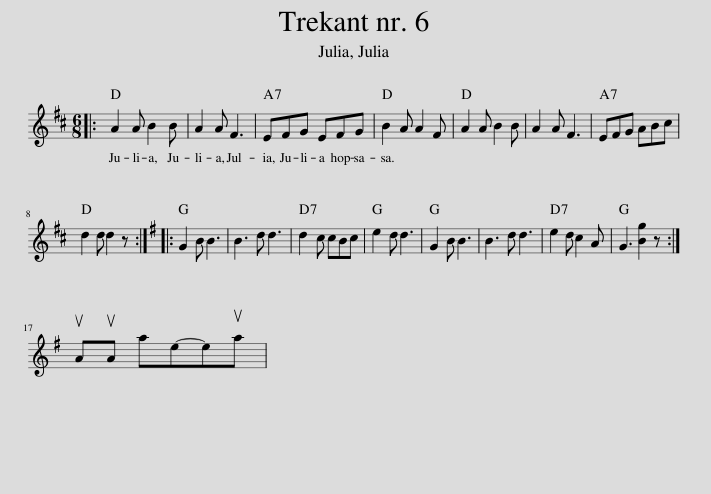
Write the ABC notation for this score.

X:1
L:1/8
M:6/8
I:linebreak $
K:D
V:1 treble
V:1
|: A2 A B2 B | A2 A F3 | EFG EFG | B2 A A2 F | A2 A B2 B | %5
 A2 A F3 | EFG ABc |$ d2 d d2 z ::[K:G] G2 B B3 | B3 d d3 | %10
 d2 c cBc | e2 d d3 | G2 B B3 | B3 d d3 | e2 d c2 A | %15
 G3 [Bg]2 z :|$ uAuA ae-eua | %17
